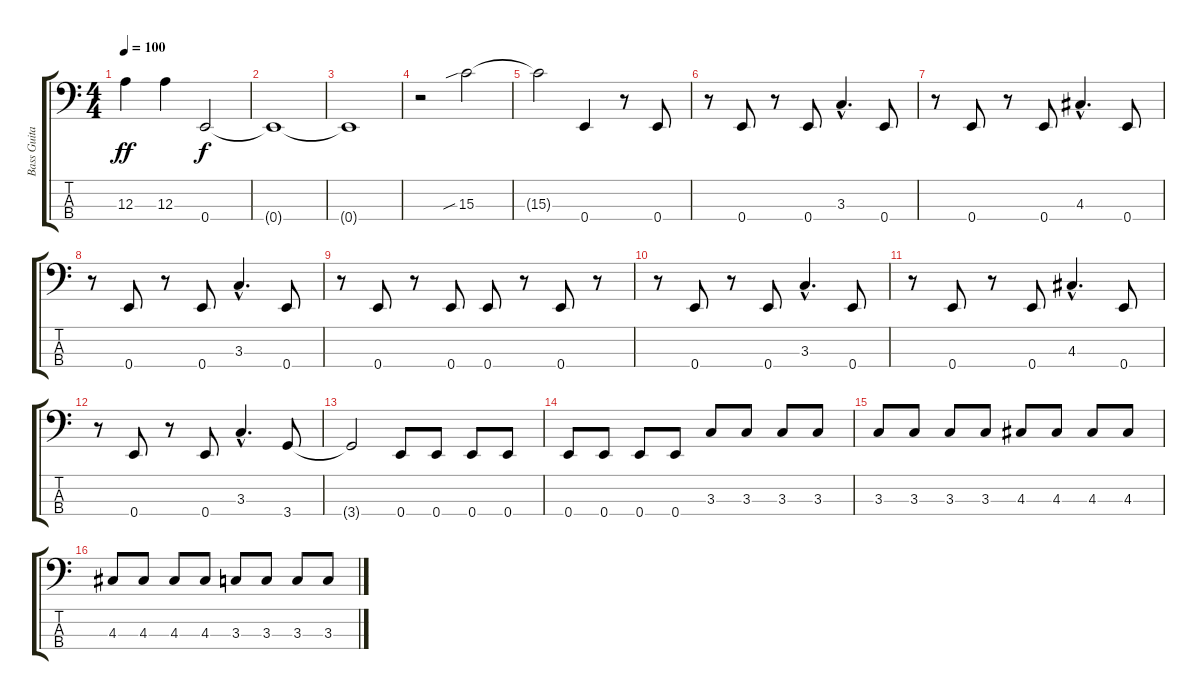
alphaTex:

\track ("Bass Guitar" "Bass Guita") {instrument electricbassfinger}
\staff {score tabs}
\tuning (G2 D2 A1 E1) {hide}
\ts (4 4)
\tempo 100
\clef f4
\ks c
12.3.4{dy ff} 12.3.4 0.4.2{dy f} |
0.4{t}.1 |
0.4{t}.1 |
r.2 15.3{sib}.2 |
15.3{t}.2 0.4.4 r.8 0.4.8 |
r.8 0.4.8 r.8 0.4.8 3.3{hac}.4{d} 0.4.8 |
r.8 0.4.8 r.8 0.4.8 4.3{hac}.4{d} 0.4.8 |
r.8 0.4.8 r.8 0.4.8 3.3{hac}.4{d} 0.4.8 |
r.8 0.4.8 r.8 0.4.8 0.4.8 r.8 0.4.8 r.8 |
r.8 0.4.8 r.8 0.4.8 3.3{hac}.4{d} 0.4.8 |
r.8 0.4.8 r.8 0.4.8 4.3{hac}.4{d} 0.4.8 |
r.8 0.4.8 r.8 0.4.8 3.3{hac}.4{d} 3.4.8 |
3.4{t}.2 0.4.8 0.4.8 0.4.8 0.4.8 |
0.4.8 0.4.8 0.4.8 0.4.8 3.3.8 3.3.8 3.3.8 3.3.8 |
3.3.8 3.3.8 3.3.8 3.3.8 4.3.8 4.3.8 4.3.8 4.3.8 |
4.3.8 4.3.8 4.3.8 4.3.8 3.3.8 3.3.8 3.3.8 3.3.8
